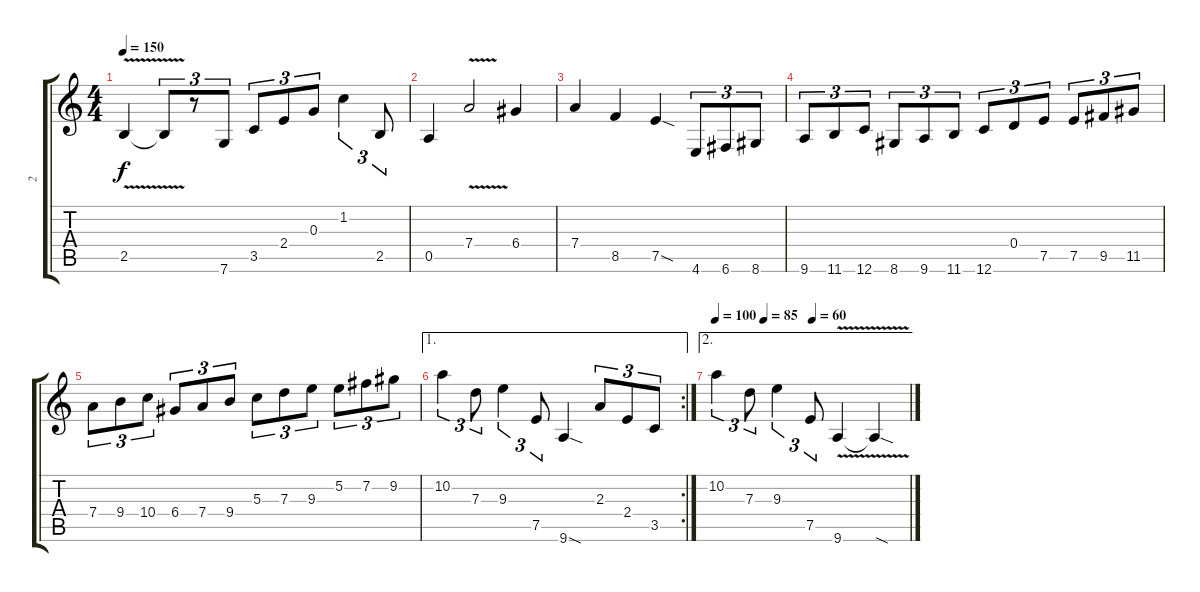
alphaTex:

\track ("2" "2") {instrument acousticguitarnylon}
\staff {score tabs}
\tuning (E4 B3 G3 D3 A2 C2) {hide}
\ts (4 4)
\tempo 150
\clef g2
\ks c
2.5{v}.4{dy f} 2.5{v t}.8{tu (3 2)} r.8{tu (3 2)} 7.6.8{tu (3 2)} 3.5.8{tu (3 2)} 2.4.8{tu (3 2)} 0.3.8{tu (3 2)} 1.2.4{tu (3 2)} 2.5.8{tu (3 2)} |
0.5.4 7.4{v}.2 6.4.4 |
7.4.4 8.5.4 7.5{sod}.4 4.6.8{tu (3 2)} 6.6.8{tu (3 2)} 8.6.8{tu (3 2)} |
9.6.8{tu (3 2)} 11.6.8{tu (3 2)} 12.6.8{tu (3 2)} 8.6.8{tu (3 2)} 9.6.8{tu (3 2)} 11.6.8{tu (3 2)} 12.6.8{tu (3 2)} 0.4.8{tu (3 2)} 7.5.8{tu (3 2)} 7.5.8{tu (3 2)} 9.5.8{tu (3 2)} 11.5.8{tu (3 2)} |
7.4.8{tu (3 2)} 9.4.8{tu (3 2)} 10.4.8{tu (3 2)} 6.4.8{tu (3 2)} 7.4.8{tu (3 2)} 9.4.8{tu (3 2)} 5.3.8{tu (3 2)} 7.3.8{tu (3 2)} 9.3.8{tu (3 2)} 5.2.8{tu (3 2)} 7.2.8{tu (3 2)} 9.2.8{tu (3 2)} |
\ae 1
\rc 2
10.2.4{tu (3 2)} 7.3.8{tu (3 2)} 9.3.4{tu (3 2)} 7.5.8{tu (3 2)} 9.6{sod}.4 2.3.8{tu (3 2)} 2.4.8{tu (3 2)} 3.5.8{tu (3 2)} |
\ae 2
\tempo 100
\tempo (85 0.25)
\tempo (60 0.5)
10.2.4{tu (3 2)} 7.3.8{tu (3 2)} 9.3.4{tu (3 2)} 7.5.8{tu (3 2)} 9.6{v}.4 9.6{sod t}.4
